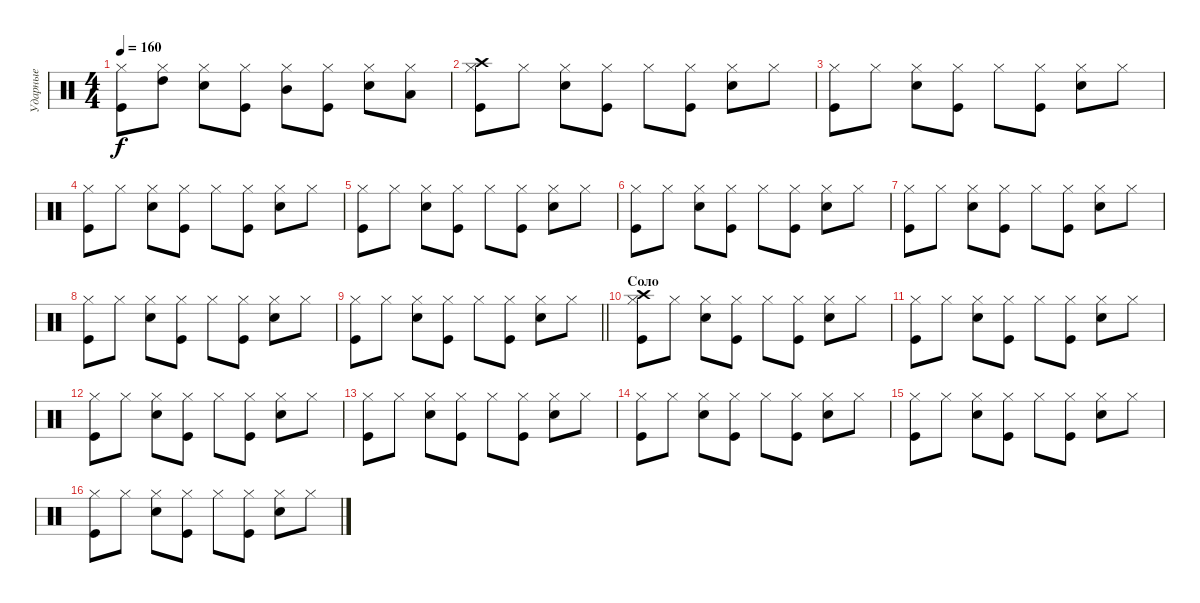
\track ("Ударные" "Ударные") {instrument percussion}
\staff {score}
\articulation defaults
\ts (4 4)
\tempo 160
\clef neutral
\ks c
("Kick (hit)" "Hi-Hat (closed)").8{dy f} ("High Tom (hit)" "Hi-Hat (closed)").8 ("Snare (hit) 2" "Hi-Hat (closed)").8 ("Kick (hit)" "Hi-Hat (closed)").8 ("Mid Tom (hit)" "Hi-Hat (closed)").8 ("Kick (hit)" "Hi-Hat (closed)").8 ("Snare (hit) 2" "Hi-Hat (closed)").8 ("Low Tom (hit)" "Hi-Hat (closed)").8 |
("Kick (hit)" "Crash high (hit)" "Hi-Hat (closed)").8 "Hi-Hat (closed)".8 ("Snare (hit) 2" "Hi-Hat (closed)").8 ("Kick (hit)" "Hi-Hat (closed)").8 "Hi-Hat (closed)".8 ("Kick (hit)" "Hi-Hat (closed)").8 ("Snare (hit) 2" "Hi-Hat (closed)").8 "Hi-Hat (closed)".8 |
("Kick (hit)" "Hi-Hat (closed)").8 "Hi-Hat (closed)".8 ("Snare (hit) 2" "Hi-Hat (closed)").8 ("Kick (hit)" "Hi-Hat (closed)").8 "Hi-Hat (closed)".8 ("Kick (hit)" "Hi-Hat (closed)").8 ("Snare (hit) 2" "Hi-Hat (closed)").8 "Hi-Hat (closed)".8 |
("Kick (hit)" "Hi-Hat (closed)").8 "Hi-Hat (closed)".8 ("Snare (hit) 2" "Hi-Hat (closed)").8 ("Kick (hit)" "Hi-Hat (closed)").8 "Hi-Hat (closed)".8 ("Kick (hit)" "Hi-Hat (closed)").8 ("Snare (hit) 2" "Hi-Hat (closed)").8 "Hi-Hat (closed)".8 |
("Kick (hit)" "Hi-Hat (closed)").8 "Hi-Hat (closed)".8 ("Snare (hit) 2" "Hi-Hat (closed)").8 ("Kick (hit)" "Hi-Hat (closed)").8 "Hi-Hat (closed)".8 ("Kick (hit)" "Hi-Hat (closed)").8 ("Snare (hit) 2" "Hi-Hat (closed)").8 "Hi-Hat (closed)".8 |
("Kick (hit)" "Hi-Hat (closed)").8 "Hi-Hat (closed)".8 ("Snare (hit) 2" "Hi-Hat (closed)").8 ("Kick (hit)" "Hi-Hat (closed)").8 "Hi-Hat (closed)".8 ("Kick (hit)" "Hi-Hat (closed)").8 ("Snare (hit) 2" "Hi-Hat (closed)").8 "Hi-Hat (closed)".8 |
("Kick (hit)" "Hi-Hat (closed)").8 "Hi-Hat (closed)".8 ("Snare (hit) 2" "Hi-Hat (closed)").8 ("Kick (hit)" "Hi-Hat (closed)").8 "Hi-Hat (closed)".8 ("Kick (hit)" "Hi-Hat (closed)").8 ("Snare (hit) 2" "Hi-Hat (closed)").8 "Hi-Hat (closed)".8 |
("Kick (hit)" "Hi-Hat (closed)").8 "Hi-Hat (closed)".8 ("Snare (hit) 2" "Hi-Hat (closed)").8 ("Kick (hit)" "Hi-Hat (closed)").8 "Hi-Hat (closed)".8 ("Kick (hit)" "Hi-Hat (closed)").8 ("Snare (hit) 2" "Hi-Hat (closed)").8 "Hi-Hat (closed)".8 |
\barLineRight lightlight
("Kick (hit)" "Hi-Hat (closed)").8 "Hi-Hat (closed)".8 ("Snare (hit) 2" "Hi-Hat (closed)").8 ("Kick (hit)" "Hi-Hat (closed)").8 "Hi-Hat (closed)".8 ("Kick (hit)" "Hi-Hat (closed)").8 ("Snare (hit) 2" "Hi-Hat (closed)").8 "Hi-Hat (closed)".8 |
\section ("" "Соло")
("Kick (hit)" "Crash high (hit)" "Hi-Hat (closed)").8 "Hi-Hat (closed)".8 ("Snare (hit) 2" "Hi-Hat (closed)").8 ("Kick (hit)" "Hi-Hat (closed)").8 "Hi-Hat (closed)".8 ("Kick (hit)" "Hi-Hat (closed)").8 ("Snare (hit) 2" "Hi-Hat (closed)").8 "Hi-Hat (closed)".8 |
("Kick (hit)" "Hi-Hat (closed)").8 "Hi-Hat (closed)".8 ("Snare (hit) 2" "Hi-Hat (closed)").8 ("Kick (hit)" "Hi-Hat (closed)").8 "Hi-Hat (closed)".8 ("Kick (hit)" "Hi-Hat (closed)").8 ("Snare (hit) 2" "Hi-Hat (closed)").8 "Hi-Hat (closed)".8 |
("Kick (hit)" "Hi-Hat (closed)").8 "Hi-Hat (closed)".8 ("Snare (hit) 2" "Hi-Hat (closed)").8 ("Kick (hit)" "Hi-Hat (closed)").8 "Hi-Hat (closed)".8 ("Kick (hit)" "Hi-Hat (closed)").8 ("Snare (hit) 2" "Hi-Hat (closed)").8 "Hi-Hat (closed)".8 |
("Kick (hit)" "Hi-Hat (closed)").8 "Hi-Hat (closed)".8 ("Snare (hit) 2" "Hi-Hat (closed)").8 ("Kick (hit)" "Hi-Hat (closed)").8 "Hi-Hat (closed)".8 ("Kick (hit)" "Hi-Hat (closed)").8 ("Snare (hit) 2" "Hi-Hat (closed)").8 "Hi-Hat (closed)".8 |
("Kick (hit)" "Hi-Hat (closed)").8 "Hi-Hat (closed)".8 ("Snare (hit) 2" "Hi-Hat (closed)").8 ("Kick (hit)" "Hi-Hat (closed)").8 "Hi-Hat (closed)".8 ("Kick (hit)" "Hi-Hat (closed)").8 ("Snare (hit) 2" "Hi-Hat (closed)").8 "Hi-Hat (closed)".8 |
("Kick (hit)" "Hi-Hat (closed)").8 "Hi-Hat (closed)".8 ("Snare (hit) 2" "Hi-Hat (closed)").8 ("Kick (hit)" "Hi-Hat (closed)").8 "Hi-Hat (closed)".8 ("Kick (hit)" "Hi-Hat (closed)").8 ("Snare (hit) 2" "Hi-Hat (closed)").8 "Hi-Hat (closed)".8 |
("Kick (hit)" "Hi-Hat (closed)").8 "Hi-Hat (closed)".8 ("Snare (hit) 2" "Hi-Hat (closed)").8 ("Kick (hit)" "Hi-Hat (closed)").8 "Hi-Hat (closed)".8 ("Kick (hit)" "Hi-Hat (closed)").8 ("Snare (hit) 2" "Hi-Hat (closed)").8 "Hi-Hat (closed)".8
